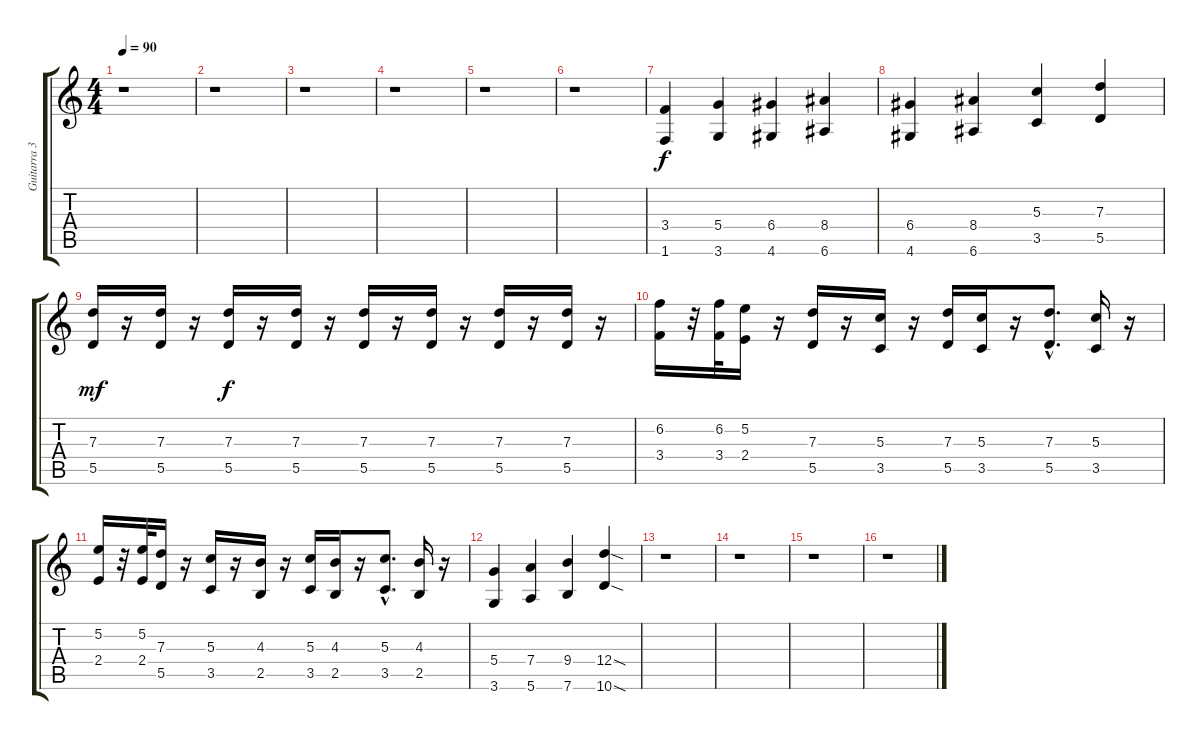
\track ("Guitarra 3" "Guitarra 3") {instrument overdrivenguitar}
\staff {score tabs}
\tuning (E4 B3 G3 D3 A2 E2) {hide}
\ts (4 4)
\tempo 90
\clef g2
\ks c
r.1{dy f} |
r.1 |
r.1 |
r.1 |
r.1 |
r.1 |
(3.4 1.6).4 (5.4 3.6).4 (6.4 4.6).4 (8.4 6.6).4 |
(6.4 4.6).4 (8.4 6.6).4 (5.3 3.5).4 (7.3 5.5).4 |
(7.3 5.5).16{dy mf} r.16 (7.3 5.5).16 r.16 (7.3 5.5).16{dy f} r.16 (7.3 5.5).16 r.16 (7.3 5.5).16 r.16 (7.3 5.5).16 r.16 (7.3 5.5).16 r.16 (7.3 5.5).16 r.16 |
(6.2 3.4).16 r.32 (6.2 3.4).32 (5.2 2.4).16 r.16 (7.3 5.5).16 r.16 (5.3 3.5).16 r.16 (7.3 5.5).16 (5.3 3.5).16 r.16 (7.3{hac} 5.5{hac}).8{d} (5.3 3.5).16 r.16 |
(5.2 2.4).16 r.32 (5.2 2.4).32 (7.3 5.5).16 r.16 (5.3 3.5).16 r.16 (4.3 2.5).16 r.16 (5.3 3.5).16 (4.3 2.5).16 r.16 (5.3{hac} 3.5{hac}).8{d} (4.3 2.5).16 r.16 |
(5.4 3.6).4 (7.4 5.6).4 (9.4 7.6).4 (12.4{sod} 10.6{sod}).4 |
r.1 |
r.1 |
r.1 |
r.1
